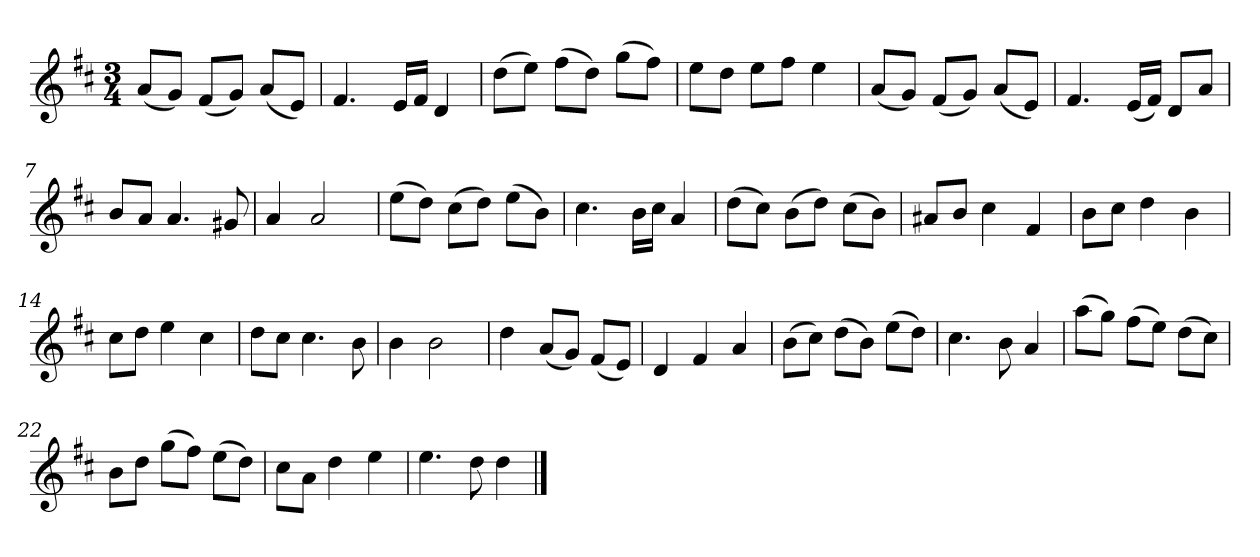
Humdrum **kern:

**kern
*part1
*staff1
*k[f#c#]
*M3/4
*MM120
=1
(8aL
8gJ)
(8f#L
8gJ)
(8aL
8eJ)
=2
4.f#
16eLL
16f#JJ
4d
=3
(8ddL
8eeJ)
(8ff#L
8ddJ)
(8ggL
8ff#J)
=4
8eeL
8ddJ
8eeL
8ff#J
4ee
=5
(8aL
8gJ)
(8f#L
8gJ)
(8aL
8eJ)
=6
4.f#
(16eLL
16f#JJ)
8dL
8aJ
=7
8bL
8aJ
4.a
8g#X
=8
4a
2a
=9
(8eeL
8ddJ)
(8cc#L
8ddJ)
(8eeL
8bJ)
=10
4.cc#
16bLL
16cc#JJ
4a
=11
(8ddL
8cc#J)
(8bL
8ddJ)
(8cc#L
8bJ)
=12
8a#XL
8bJ
4cc#
4f#
=13
8bL
8cc#J
4dd
4b
=14
8cc#L
8ddJ
4ee
4cc#
=15
8ddL
8cc#J
4.cc#
8b
=16
4b
2b
=17
4dd
(8aL
8gJ)
(8f#L
8eJ)
=18
4d
4f#
4a
=19
(8bL
8cc#J)
(8ddL
8bJ)
(8eeL
8ddJ)
=20
4.cc#
8b
4a
=21
(8aaL
8ggJ)
(8ff#L
8eeJ)
(8ddL
8cc#J)
=22
8bL
8ddJ
(8ggL
8ff#J)
(8eeL
8ddJ)
=23
8cc#L
8aJ
4dd
4ee
=24
4.ee
8dd
4dd
==
*-
